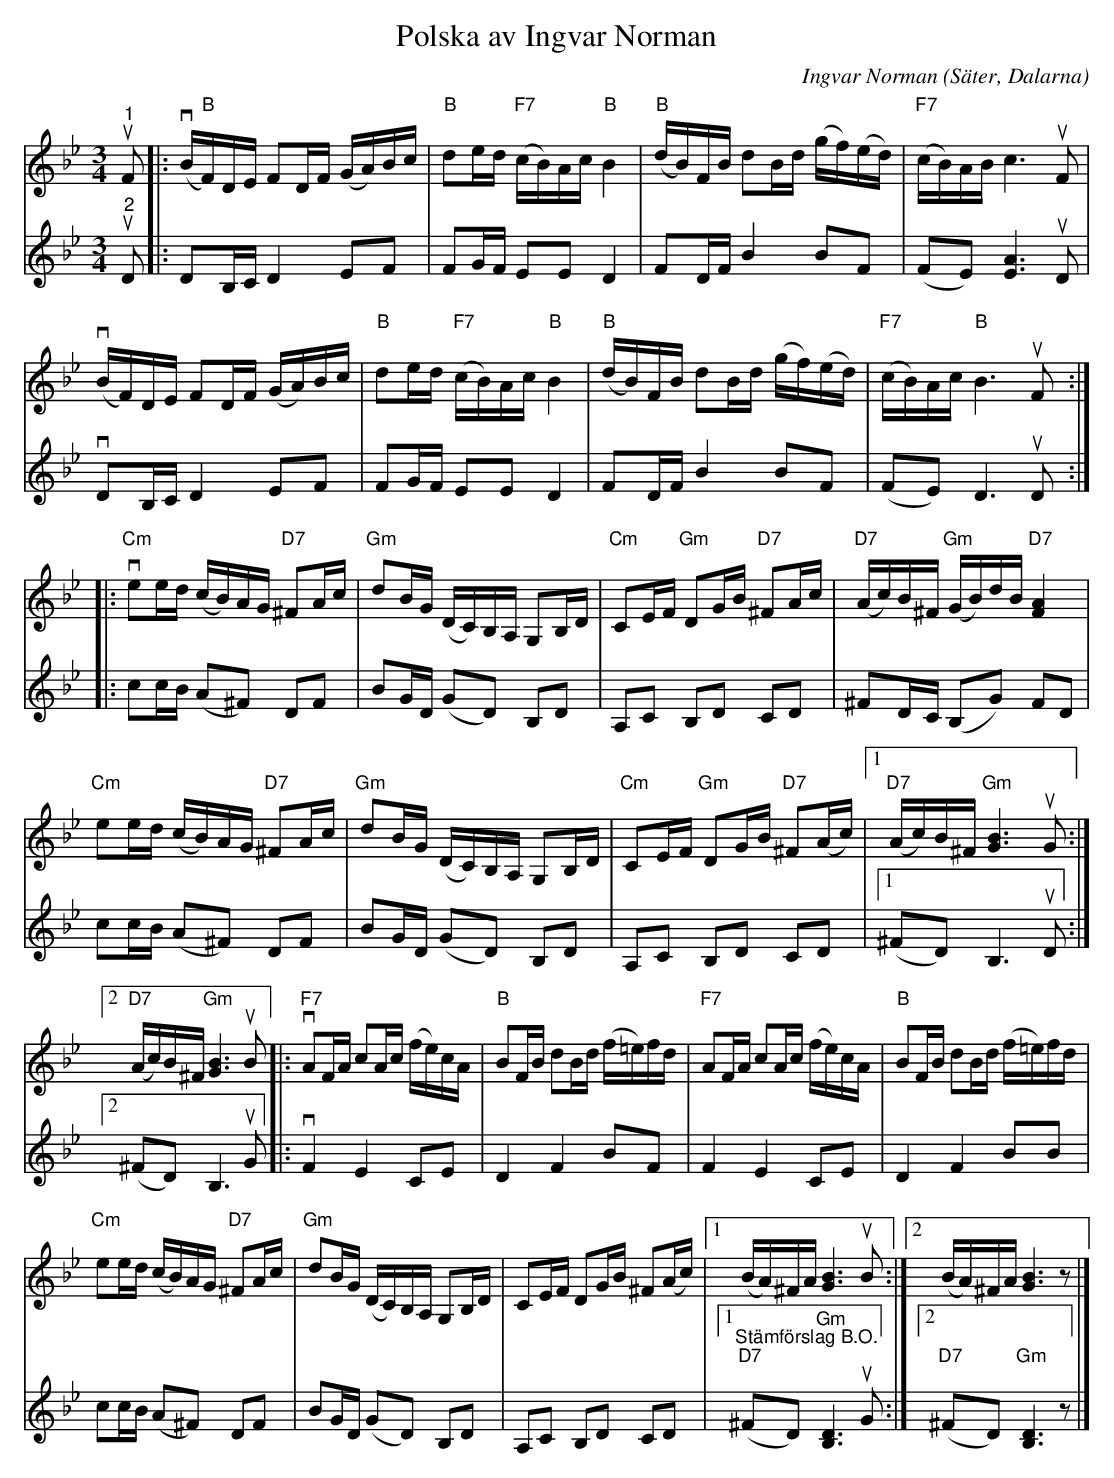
X:1
T:Polska av Ingvar Norman
C:Ingvar Norman
O:Säter, Dalarna
L:1/16
M:3/4
K:Bb
V:1
[M:3/4]"^1"u F2 |:v (B"B"F)DE F2DF (GA)Bc |"B" d2ed"F7" (cB)Ac"B" B4 | "B" (dB)FB d2Bd (gf)(ed) |"F7" (cB)AB c6u F2 |
v (BF)DE F2DF (GA)Bc | "B" d2ed"F7" (cB)Ac"B" B4 |"B" (dB)FB d2Bd (gf)(ed) |"F7" (cB)Ac"B" B6u F2 ::
"Cm"v e2ed (cB)AG"D7" ^F2Ac |"Gm" d2BG (DC)B,A, G,2B,D |"Cm" C2EF"Gm" D2GB"D7" ^F2Ac | "D7" (Ac)B^F"Gm" (GB)dB"D7" [FA]4 |
"Cm" e2ed (cB)AG"D7" ^F2Ac |"Gm" d2BG (DC)B,A, G,2B,D | "Cm" C2EF"Gm" D2GB"D7" ^F2(Ac) |1"D7" (Ac)B^F"Gm" [GB]6u G2 :|2
"D7" (Ac)B^F"Gm" [GB]6u B2 |:"F7"v A2FA c2Ac (fe)cA |"B" B2FB d2Bd (f=e)fd | "F7" A2FA c2Ac (fe)cA |"B" B2FB d2Bd (f=e)fd |
"Cm" e2ed (cB)AG"D7" ^F2Ac | "Gm" d2BG (DC)B,A, G,2B,D | C2EF D2GB ^F2(Ac) |1 (BA)^FA [GB]6u B2 :|2 (BA)^FA [GB]6 z2 |]
V:2
"^2"u D2 |: D2B,C D4 E2F2 | F2GF E2E2 D4 | F2DF B4 B2F2 | (F2E2) [EA]6u D2 |
v D2B,C D4 E2F2 | F2GF E2E2 D4 | F2DF B4 B2F2 | (F2E2) D6u D2 ::
c2cB (A2^F2) D2F2 | B2GD (G2D2) B,2D2 | A,2C2 B,2D2 C2D2 | ^F2DC (B,2G2) F2D2 |
c2cB (A2^F2) D2F2 | B2GD (G2D2) B,2D2 | A,2C2 B,2D2 C2D2 |1 (^F2D2) B,6u D2 :|2
(^F2D2) B,6u G2 |: v F4 E4 C2E2 | D4 F4 B2F2 | F4 E4 C2E2 | D4 F4 B2B2 |
c2cB (A2^F2) D2F2 | B2GD (G2D2) B,2D2 | A,2C2 B,2D2 C2D2 |1"^Stämförslag B.O.""D7" (^F2D2)"Gm" [B,D]6u G2 :|2 "D7" (^F2D2)"Gm" [B,D]6 z2 |]
